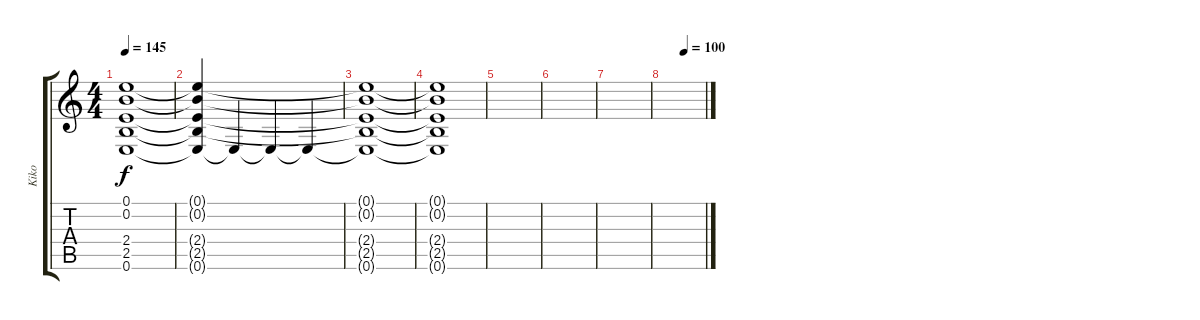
\track ("Kiko" "Kiko") {instrument distortionguitar}
\staff {score tabs}
\tuning (E4 B3 G3 D3 A2 E2) {hide}
\ts (4 4)
\tempo 145
\clef g2
\ks c
(0.1{t} 0.2{t} 2.4{t} 2.5{t} 0.6{t}).1{dy f} |
(0.1{t} 0.2{t} 2.4{t} 2.5{t} 0.6{t}).4 0.6{t}.4 0.6{t}.4 0.6{t}.4{volume 0} |
(0.1{t} 0.2{t} 2.4{t} 2.5{t} 0.6{t}).1 |
(0.1{t} 0.2{t} 2.4{t} 2.5{t} 0.6{t}).1 |
|
|
|
\tempo (100 0.5)
